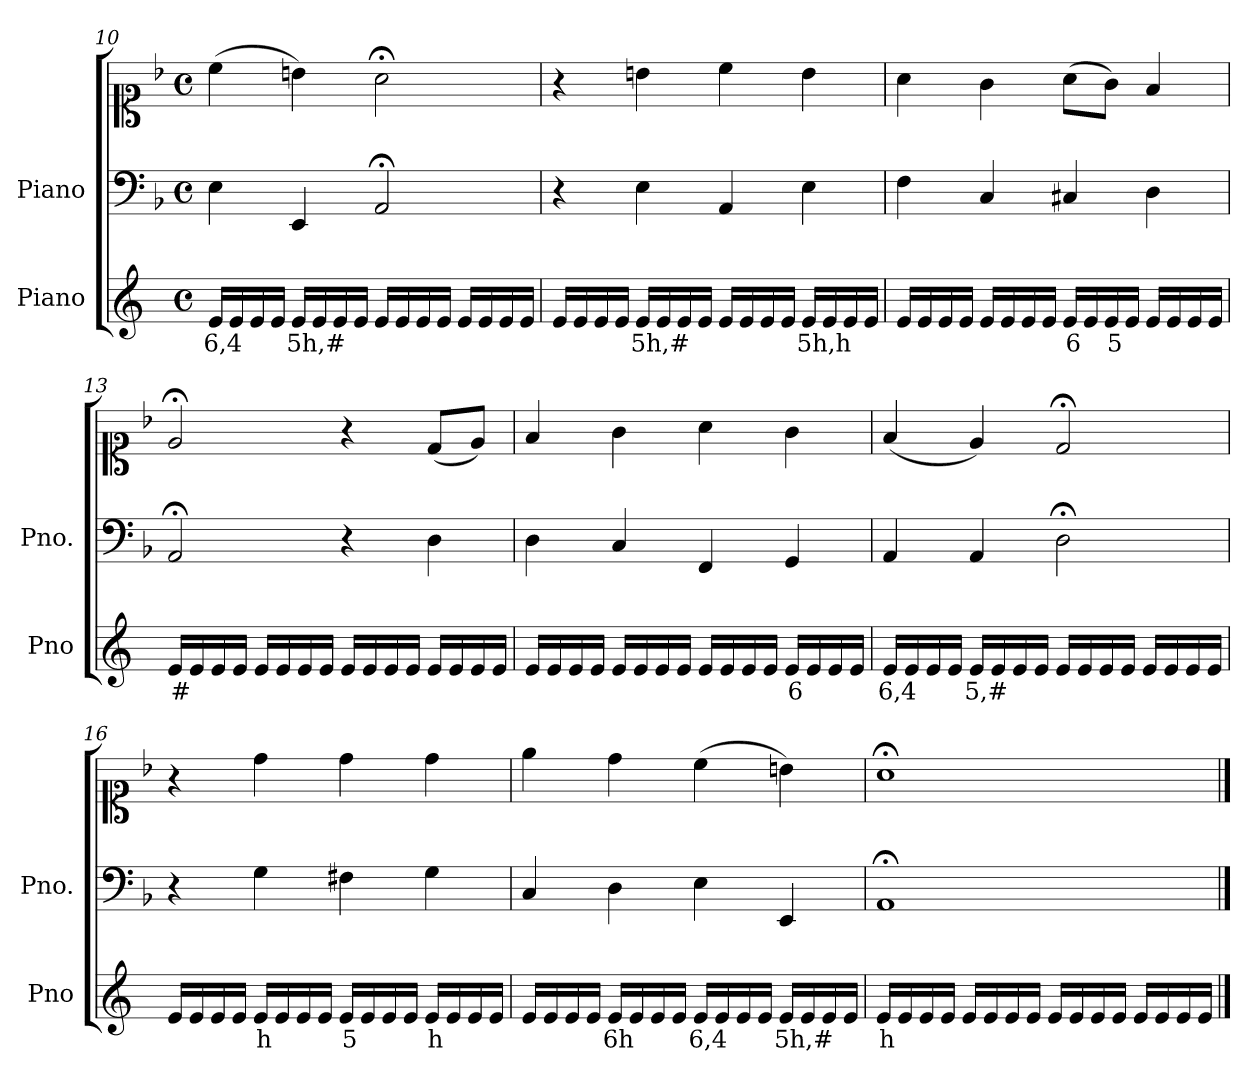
**kern	**text	**kern	**kern
*part2	*part2	*part1	*part1
*staff3	*staff3	*staff2	*staff1
*I"Piano	*	*I"Piano	*
*I'Pno	*	*I'Pno.	*
*clefG2	*	*clefF4	*clefC1
*k[]	*	*k[b-]	*k[b-]
*M4/4	*	*M4/4	*M4/4
*met(c)	*	*met(c)	*met(c)
=10	=10	=10	=10
!	!LO:LY:b	!	!
16e/LL	6,4	4E\	(>4cc\
16e/	.	.	.
16e/	.	.	.
16e/JJ	.	.	.
!	!LO:LY:b	!	!
16e/LL	5h,#	4EE/	4bn\)
16e/	.	.	.
16e/	.	.	.
16e/JJ	.	.	.
16e/LL	.	2AA;</	2a;<\
16e/	.	.	.
16e/	.	.	.
16e/JJ	.	.	.
16e/LL	.	.	.
16e/	.	.	.
16e/	.	.	.
16e/JJ	.	.	.
=11	=11	=11	=11
16e/LL	.	4r	4r
16e/	.	.	.
16e/	.	.	.
16e/JJ	.	.	.
!	!LO:LY:b	!	!
16e/LL	5h,#	4E\	4bn\
16e/	.	.	.
16e/	.	.	.
16e/JJ	.	.	.
16e/LL	.	4AA/	4cc\
16e/	.	.	.
16e/	.	.	.
16e/JJ	.	.	.
!	!LO:LY:b	!	!
16e/LL	5h,h	4E\	4b\
16e/	.	.	.
16e/	.	.	.
16e/JJ	.	.	.
=12	=12	=12	=12
16e/LL	.	4F\	4a\
16e/	.	.	.
16e/	.	.	.
16e/JJ	.	.	.
16e/LL	.	4C/	4g\
16e/	.	.	.
16e/	.	.	.
16e/JJ	.	.	.
!	!LO:LY:b	!	!
16e/LL	6	4C#X/	(>8a\L
16e/	.	.	.
!	!LO:LY:b	!	!
16e/	5	.	8g\J)
16e/JJ	.	.	.
16e/LL	.	4D\	4f/
16e/	.	.	.
16e/	.	.	.
16e/JJ	.	.	.
=13	=13	=13	=13
!	!LO:LY:b	!	!
16e/LL	#	2AA;</	2e;</
16e/	.	.	.
16e/	.	.	.
16e/JJ	.	.	.
16e/LL	.	.	.
16e/	.	.	.
16e/	.	.	.
16e/JJ	.	.	.
16e/LL	.	4r	4r
16e/	.	.	.
16e/	.	.	.
16e/JJ	.	.	.
16e/LL	.	4D\	(<8d/L
16e/	.	.	.
16e/	.	.	8e/J)
16e/JJ	.	.	.
=14	=14	=14	=14
16e/LL	.	4D\	4f/
16e/	.	.	.
16e/	.	.	.
16e/JJ	.	.	.
16e/LL	.	4C/	4g\
16e/	.	.	.
16e/	.	.	.
16e/JJ	.	.	.
16e/LL	.	4FF/	4a\
16e/	.	.	.
16e/	.	.	.
16e/JJ	.	.	.
!	!LO:LY:b	!	!
16e/LL	6	4GG/	4g\
16e/	.	.	.
16e/	.	.	.
16e/JJ	.	.	.
=15	=15	=15	=15
!	!LO:LY:b	!	!
16e/LL	6,4	4AA/	(<4f/
16e/	.	.	.
16e/	.	.	.
16e/JJ	.	.	.
!	!LO:LY:b	!	!
16e/LL	5,#	4AA/	4e/)
16e/	.	.	.
16e/	.	.	.
16e/JJ	.	.	.
16e/LL	.	2D;<\	2d;</
16e/	.	.	.
16e/	.	.	.
16e/JJ	.	.	.
16e/LL	.	.	.
16e/	.	.	.
16e/	.	.	.
16e/JJ	.	.	.
=16	=16	=16	=16
16e/LL	.	4r	4r
16e/	.	.	.
16e/	.	.	.
16e/JJ	.	.	.
!	!LO:LY:b	!	!
16e/LL	h	4G\	4dd\
16e/	.	.	.
16e/	.	.	.
16e/JJ	.	.	.
!	!LO:LY:b	!	!
16e/LL	5	4F#X\	4dd\
16e/	.	.	.
16e/	.	.	.
16e/JJ	.	.	.
!	!LO:LY:b	!	!
16e/LL	h	4G\	4dd\
16e/	.	.	.
16e/	.	.	.
16e/JJ	.	.	.
=17	=17	=17	=17
16e/LL	.	4C/	4ee\
16e/	.	.	.
16e/	.	.	.
16e/JJ	.	.	.
!	!LO:LY:b	!	!
16e/LL	6h	4D\	4dd\
16e/	.	.	.
16e/	.	.	.
16e/JJ	.	.	.
!	!LO:LY:b	!	!
16e/LL	6,4	4E\	(>4cc\
16e/	.	.	.
16e/	.	.	.
16e/JJ	.	.	.
!	!LO:LY:b	!	!
16e/LL	5h,#	4EE/	4bn\)
16e/	.	.	.
16e/	.	.	.
16e/JJ	.	.	.
=18	=18	=18	=18
!	!LO:LY:b	!	!
16e/LL	h	1AA;<	1a;<
16e/	.	.	.
16e/	.	.	.
16e/JJ	.	.	.
16e/LL	.	.	.
16e/	.	.	.
16e/	.	.	.
16e/JJ	.	.	.
16e/LL	.	.	.
16e/	.	.	.
16e/	.	.	.
16e/JJ	.	.	.
16e/LL	.	.	.
16e/	.	.	.
16e/	.	.	.
16e/JJ	.	.	.
==	==	==	==
*-	*-	*-	*-
